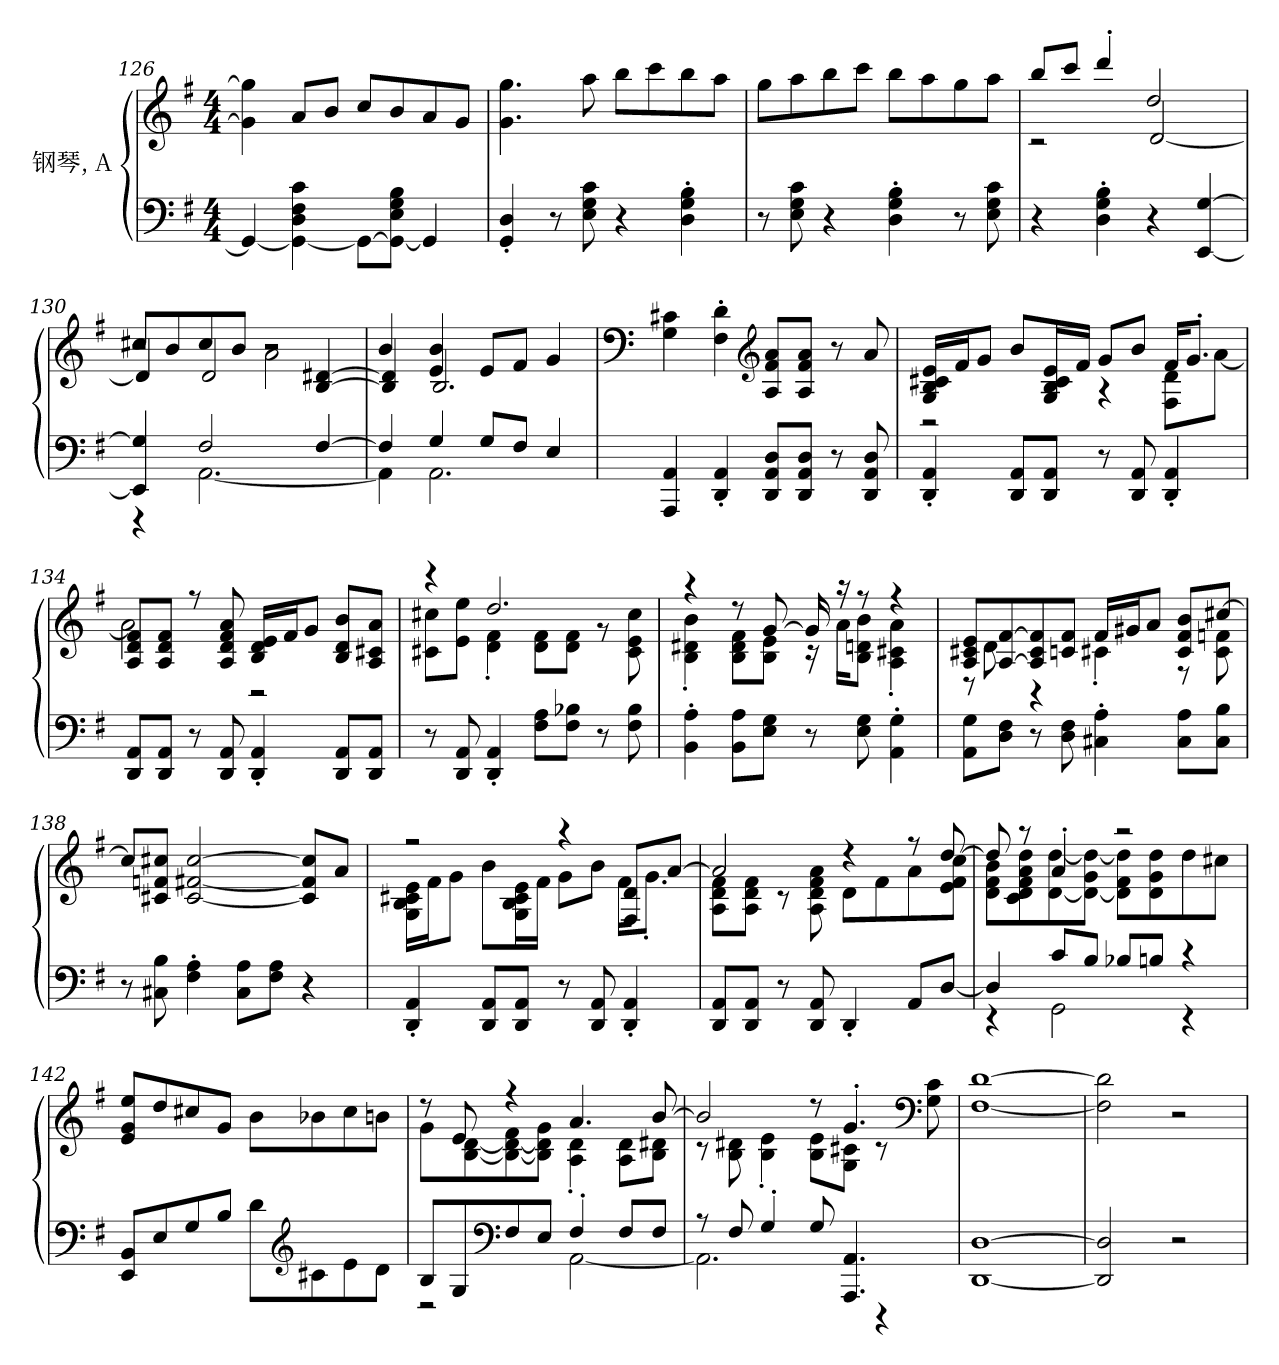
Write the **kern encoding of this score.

**kern	**kern
*part1	*part1
*staff2	*staff1
*I"钢琴, A	*
!!LO:LB:g=z
*clefF4	*clefG2
*k[f#]	*k[f#]
*M4/4	*M4/4
=126	=126
4GG/_	4g\] 4gg\]
4GG\_ 4D\ 4F#\ 4c\	8a/L
.	8b/J
8GG\L_	8cc/L
8GG\_ 8E\ 8G\ 8B\J	8b/
4GG/]	8a/
.	8g/J
=127	=127
4GG/' 4D/'	4.g\ 4.gg\
8r	.
8E\ 8G\ 8c\	8aa\
4r	8bb\L
.	8ccc\
4D\' 4G\' 4B\'	8bb\
.	8aa\J
=128	=128
8r	8gg\L
8E\ 8G\ 8c\	8aa\
4r	8bb\
.	8ccc\J
4D\' 4G\' 4B\'	8bb\L
.	8aa\
8r	8gg\
8E\ 8G\ 8c\	8aa\J
=129	=129
*	*^
4r	8bb/L	2r
.	8ccc/J	.
4D\' 4G\' 4B\'	4ddd'/	.
4r	2dd/	[2d/
[4EE/ [4G/	.	.
=130	=130	=130
*^	*	*^
4EE/] 4G/]	4r	8cc#X/L	2r	4d/]
.	.	8b/	.	.
2F#/	[2.AA\	8cc#/	.	2d/
.	.	8b/J	.	.
.	.	2r	2a\	.
[4F#/	.	.	.	[4B/ [4d#X/
*	*	*	*v	*v
!!LO:LB:g=z
=131	=131	=131	=131
4F#/]	4AA\]	4b/	4B/] 4d#/]
4G/	2.AA\	4e/ 4b/	2.B/
8G/L	.	8e/L	.
8F#/J	.	8f#/J	.
4E/	.	4g/	.
*v	*v	*	*
*	*v	*v
=132	=132
*	*clefF4
4AAA/ 4AA/	4G\ 4c#X\
*	*MM120
4DD/' 4AA/'	4F#\' 4d\'
*	*clefG2
8DD/ 8AA/ 8D/L	8A/ 8f#/ 8a/L
8DD/ 8AA/ 8D/J	8A/ 8f#/ 8a/J
8r	8r
8DD/ 8AA/ 8D/	8a/
=133	=133
*	*^
4DD/' 4AA/'	16G/ 16B/ 16c#X/ 16e/LL	2r
.	16f#/J	.
.	8g/J	.
8DD/ 8AA/L	8b/L	.
8DD/ 8AA/J	16G/ 16B/ 16c#/ 16e/L	.
.	16f#/JJ	.
8r	8g/L	4r
8DD/ 8AA/	8b/J	.
4DD/' 4AA/'	16f#/KL	8F#\ 8d\L
.	8.g'/J	.
.	.	[8a\J
!!LO:PB:g=z	!!
=134	=134	=134
8DD/ 8AA/L	8A/ 8d/ 8f#/L	2a\]
8DD/ 8AA/J	8A/ 8d/ 8f#/J	.
8r	8r	.
8DD/ 8AA/	8A/ 8d/ 8f#/ 8a/	.
4DD/' 4AA/'	16B/ 16d/ 16e/LL	2r
.	16f#/J	.
.	8g/J	.
8DD/ 8AA/L	8B/ 8d/ 8b/L	.
8DD/ 8AA/J	8A/ 8c#X/ 8a/J	.
=135	=135	=135
8r	4r	8c#X\ 8cc#X\L
8DD/ 8AA/	.	8e\ 8ee\J
4DD/' 4AA/'	2.dd/	4d\' 4f#\'
8F#\ 8A\L	.	8d\ 8f#\L
8F#\ 8B-X\J	.	8d\ 8f#\J
8r	.	8r
8F#\ 8B-\	.	8c#\ 8e\ 8cc#\
=136	=136	=136
4BB\' 4A\'	4r	4B\' 4d#X\' 4b\'
8BB\ 8A\L	8r	8B\ 8d#\ 8f#\L
8E\ 8G\J	[8g/	8B\ 8e\J
8r	16g/]	16r
.	16r	16a\KL
8E\ 8G\	8r	8B\ 8dn\ 8b\J
4AA\' 4G\'	4r	4A\' 4c#X\' 4a\'
!!LO:LB:g=z	!!
=137	=137	=137
8AA\ 8G\L	8A/ 8c#X/ 8e/L	8r
8D\ 8F#\J	[8A/ [8f#/	8d\
8r	8A/] 8c#/ 8f#/]	4r
8D\ 8F#\	8cn/ 8f#/J	.
4C#X\' 4A\'	16f#/LL	4c#X'\
.	16g#X/J	.
.	8a/J	.
8C#\ 8A\L	8c#/ 8f#/ 8b/L	8r
8C#\ 8B\J	[8cc#X/J	8c#\ 8fn\
*	*v	*v
=138	=138
8r	8cc#/L]
8C#X\ 8B\	8c#X/ 8fn/ 8cc#X/J
4F#\' 4A\'	[2c#/ [2f#X/ [2cc#/
8C#\ 8A\L	.
8F#\ 8A\J	.
4r	8c#/] 8f#/] 8cc#/]L
.	8a/J
=139	=139
*	*^
4DD/' 4AA/'	2r	16G\ 16B\ 16c#X\ 16e\LL
.	.	16f#\J
.	.	8g\J
8DD/ 8AA/L	.	8b\L
8DD/ 8AA/J	.	16G\ 16B\ 16c#\ 16e\L
.	.	16f#\JJ
8r	4r	8g\L
8DD/ 8AA/	.	8b\J
4DD/' 4AA/'	8F#/ 8d/L	16f#\KL
.	.	8.g'\J
.	[8a/J	.
!!LO:LB:g=z	!!
=140	=140	=140
8DD/ 8AA/L	2a/]	8A\ 8d\ 8f#\L
8DD/ 8AA/J	.	8A\ 8d\ 8f#\J
8r	.	8r
8DD/ 8AA/	.	8A\ 8d\ 8f#\ 8a\
4DD'/	4r	8d\L
.	.	8f#\
8AA/L	8r	8a\
[8D/J	[8dd/	8e\ 8f#\ 8cc\J
=141	=141	=141
*^	*	*
4D/]	4r	8dd/]	8d\ 8f#\ 8b\L
.	.	8r	8c\ 8d\ 8f#\ 8a\ 8dd\
8c/L	2GG\	4a'/	[8d\ [8dd\
8B/J	.	.	8d\_ 8g\ 8dd\_J
8B-X/L	.	2r	8d\] 8f#\ 8dd\]L
8Bn/J	.	.	8d\ 8g\ 8dd\
4r	4r	.	8dd\
.	.	.	8cc#X\J
*v	*v	*	*
*	*v	*v
=142	=142
8EE/ 8BB/L	8e/ 8g/ 8ee/L
8E/	8dd/
8G/	8cc#X/
8B/J	8g/J
8d\L	8b\L
*clefG2	*
8c#X\	8b-X\
8e\	8cc#\
8d\J	8bn\J
!!LO:LB:g=z
=143	=143
*^	*^
8B/L	2r	8r	8g\L
8G/	.	8e/	[8B\ [8d\
*clefF4	*	*	*
8F#/	.	4r	8B\_ 8d\_ 8f#\
8E/J	.	.	8B\] 8d\] 8g\J
4F#'/	[2AA\	4.a/	4A\' 4d\'
8F#/L	.	.	8A\ 8d\L
8F#/J	.	[8b/	8B\ 8d#X\J
=144	=144	=144	=144
8r	2.AA\]	2b/]	8r
8F#/	.	.	8B\ 8d#X\
4G'/	.	.	4B\' 4e\'
8G/	.	8r	8B\ 8e\L
4.AAA/ 4.AA/	.	4.g'/	8G\ 8c#X\J
.	4r	.	8r
*	*	*clefF4	*
.	.	.	8G\ 8c#\
*v	*v	*	*
*	*v	*v
=145	=145
[1DD [1D	[1F# [1d
=146	=146
2DD/] 2D/]	2F#\] 2d\]
2r	2r
=	=
*-	*-
